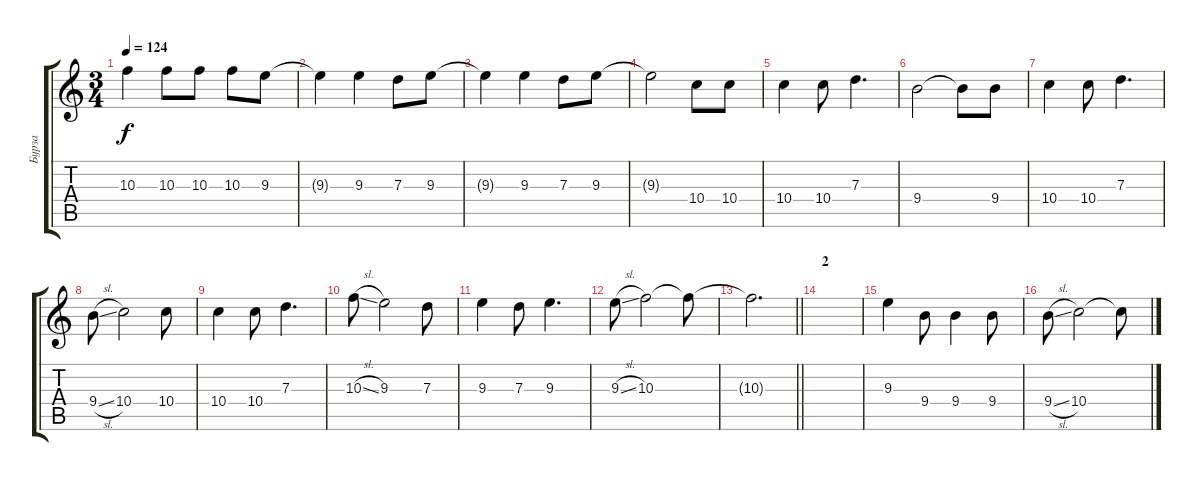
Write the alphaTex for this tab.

\track ("Бурза" "Бурза") {instrument overdrivenguitar}
\staff {score tabs}
\tuning (E4 B3 G3 D3 A2 E2) {hide}
\ts (3 4)
\tempo 124
\clef g2
\ks c
10.3.4{dy f} 10.3.8 10.3.8 10.3.8 9.3.8 |
9.3{t}.4 9.3.4 7.3.8 9.3.8 |
9.3{t}.4 9.3.4 7.3.8 9.3.8 |
9.3{t}.2 10.4.8 10.4.8 |
10.4.4 10.4.8 7.3.4{d} |
9.4.2 9.4{t}.8 9.4.8 |
10.4.4 10.4.8 7.3.4{d} |
9.4{sl}.8 10.4.2 10.4.8 |
10.4.4 10.4.8 7.3.4{d} |
10.3{sl}.8 9.3.2 7.3.8 |
9.3.4 7.3.8 9.3.4{d} |
9.3{sl}.8 10.3.2 10.3{t}.8 |
\barLineRight lightlight
10.3{t}.2{d} |
\section ("" "2")
|
9.3.4 9.4.8 9.4.4 9.4.8 |
9.4{sl}.8 10.4.2 10.4{t}.8
